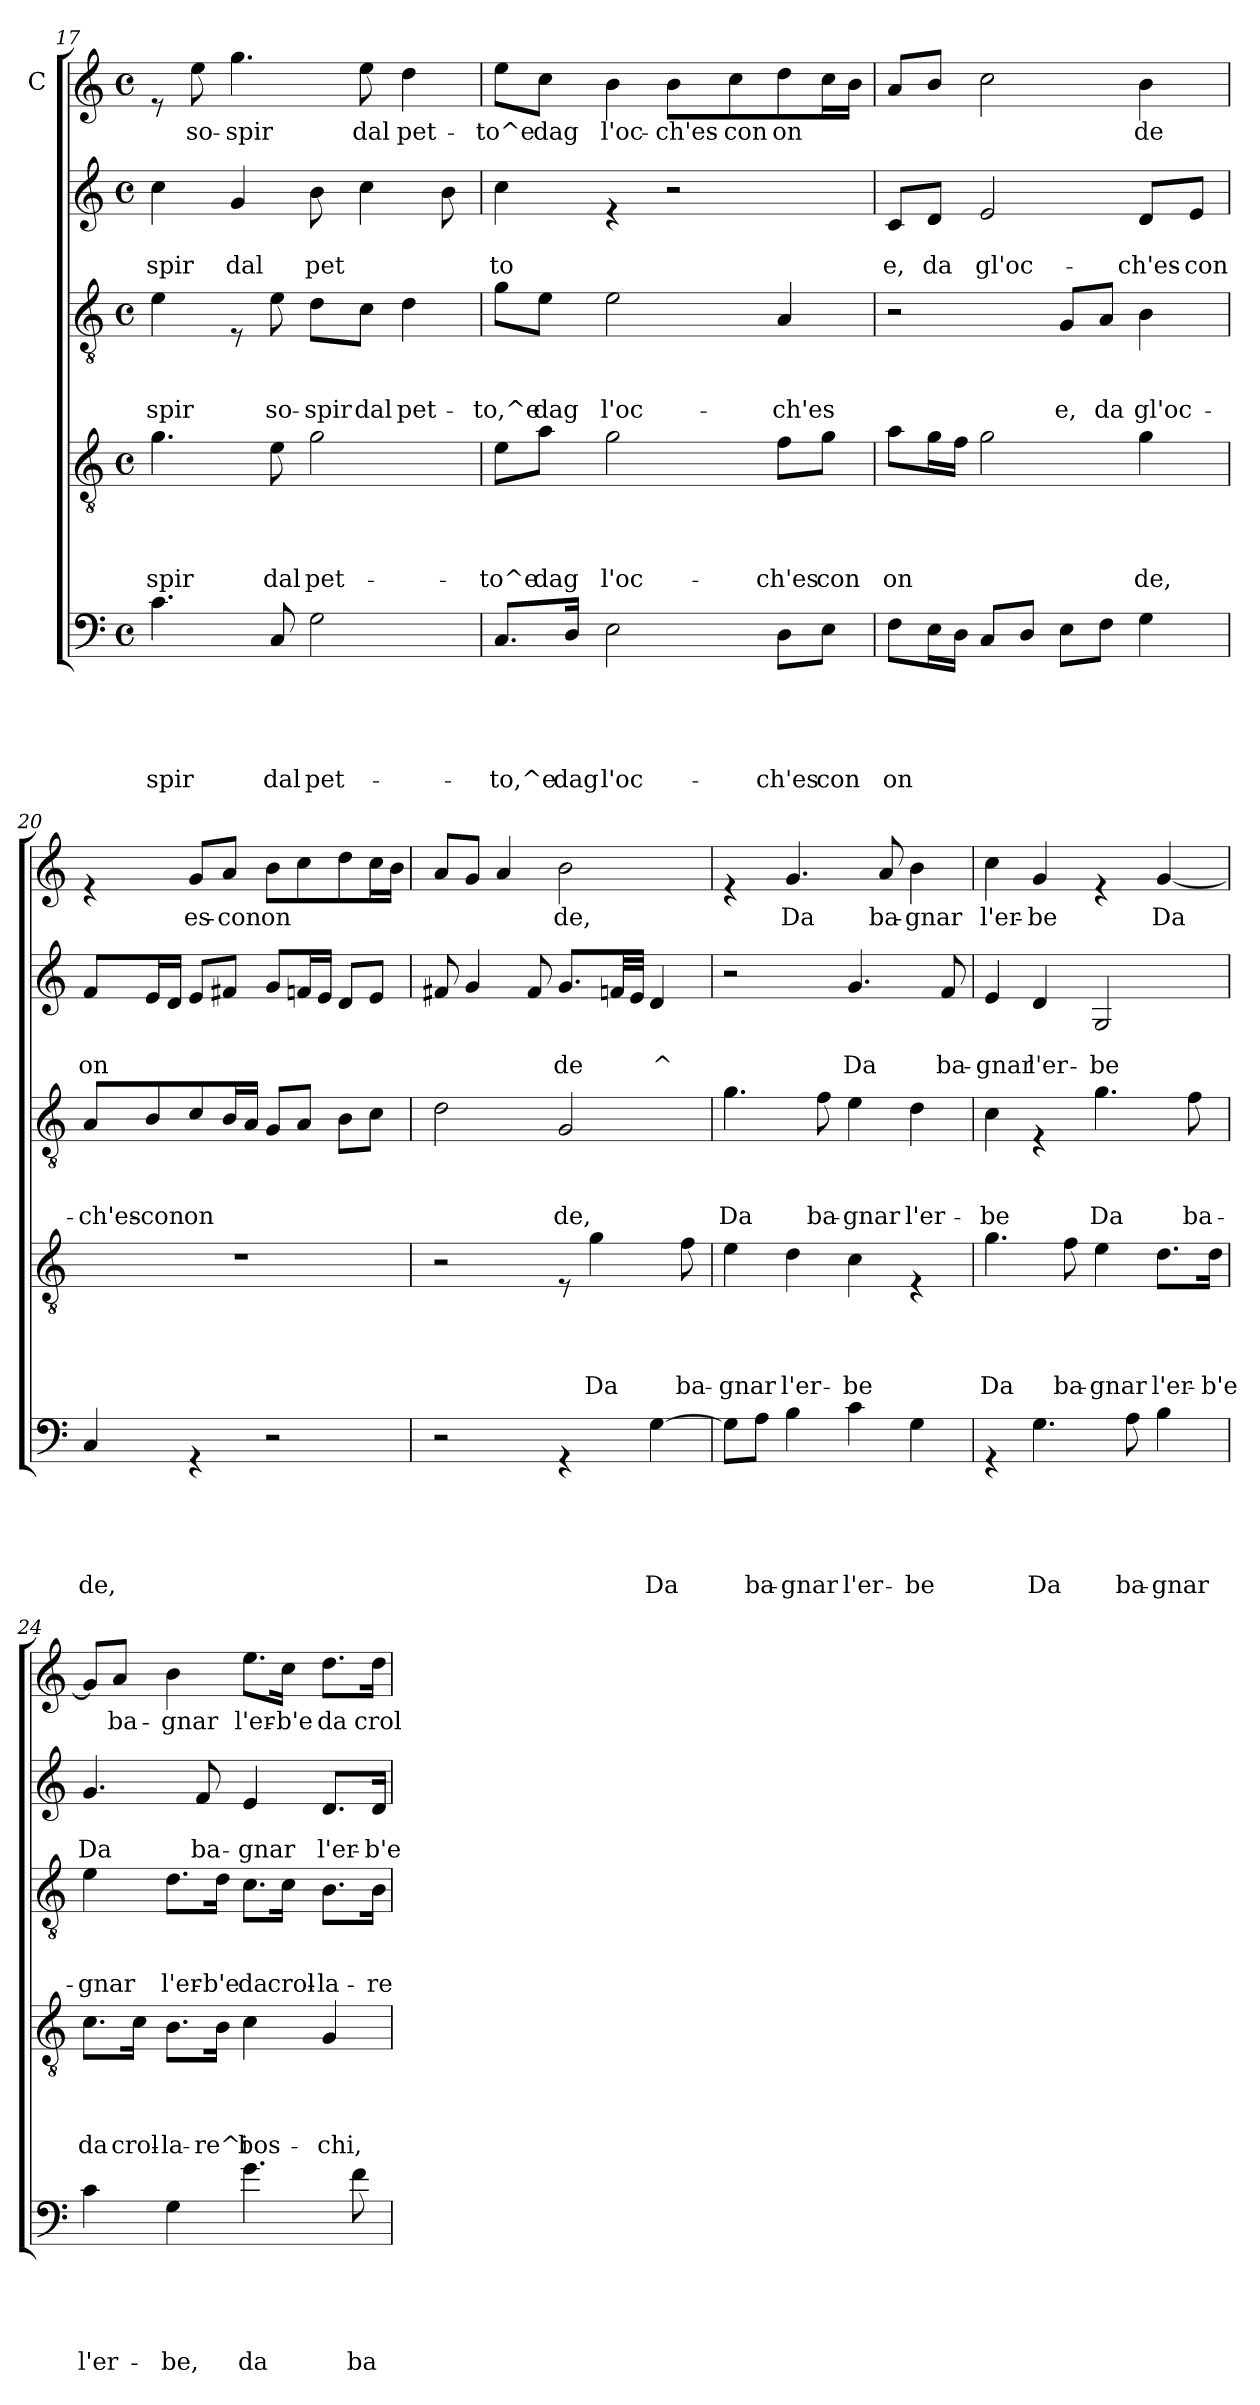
**kern	**text	**text	**text	**text	**text	**kern	**text	**text	**text	**text	**kern	**text	**text	**text	**kern	**text	**text	**kern	**text
*part5	*part5	*part5	*part5	*part5	*part5	*part4	*part4	*part4	*part4	*part4	*part3	*part3	*part3	*part3	*part2	*part2	*part2	*part1	*part1
*staff5	*staff5	*staff5	*staff5	*staff5	*staff5	*staff4	*staff4	*staff4	*staff4	*staff4	*staff3	*staff3	*staff3	*staff3	*staff2	*staff2	*staff2	*staff1	*staff1
*	*	*	*	*	*	*	*	*	*	*	*	*	*	*	*	*	*	*I"C	*
*clefF4	*	*	*	*	*	*clefGv2	*	*	*	*	*clefGv2	*	*	*	*clefG2	*	*	*clefG2	*
*k[]	*	*	*	*	*	*k[]	*	*	*	*	*k[]	*	*	*	*k[]	*	*	*k[]	*
*C:	*	*	*	*	*	*C:	*	*	*	*	*C:	*	*	*	*C:	*	*	*C:	*
*M4/4	*	*	*	*	*	*M4/4	*	*	*	*	*M4/4	*	*	*	*M4/4	*	*	*M4/4	*
*met(c)	*	*	*	*	*	*met(c)	*	*	*	*	*met(c)	*	*	*	*met(c)	*	*	*met(c)	*
=17	=17	=17	=17	=17	=17	=17	=17	=17	=17	=17	=17	=17	=17	=17	=17	=17	=17	=17	=17
!	!	!	!	!	!LO:LY:b	!	!	!	!	!LO:LY:b	!	!	!	!LO:LY:b	!	!	!LO:LY:b	!	!
4.c\	.	.	.	.	-spir	4.g\	.	.	.	-spir	4e\	.	.	-spir	4cc\	.	-spir	8re	.
!	!	!	!	!	!	!	!	!	!	!	!	!	!	!	!	!	!	!	!LO:LY:b
.	.	.	.	.	.	.	.	.	.	.	.	.	.	.	.	.	.	8ee\	so-
!	!	!	!	!	!	!	!	!	!	!	!	!	!	!	!	!	!LO:LY:b	!	!LO:LY:b
.	.	.	.	.	.	.	.	.	.	.	8rE	.	.	.	4g/	.	dal	4.gg\	-spir
!	!	!	!	!	!LO:LY:b	!	!	!	!	!LO:LY:b	!	!	!	!LO:LY:b	!	!	!	!	!
8C/	.	.	.	.	dal	8e\	.	.	.	dal	8e\	.	.	so-	.	.	.	.	.
!	!	!	!	!	!LO:LY:b	!	!	!	!	!LO:LY:b	!	!	!	!LO:LY:b	!	!	!LO:LY:b	!	!
2G\	.	.	.	.	pet-	2g\	.	.	.	pet-	8d\L	.	.	-spir	8b\	.	pet	.	.
!	!	!	!	!	!	!	!	!	!	!	!	!	!	!LO:LY:b	!	!	!	!	!LO:LY:b
.	.	.	.	.	.	.	.	.	.	.	8c\J	.	.	dal	4cc\	.	.	8ee\	dal
!	!	!	!	!	!	!	!	!	!	!	!	!	!	!LO:LY:b	!	!	!	!	!LO:LY:b
.	.	.	.	.	.	.	.	.	.	.	4d\	.	.	pet-	.	.	.	4dd\	pet-
.	.	.	.	.	.	.	.	.	.	.	.	.	.	.	8b\	.	.	.	.
=18	=18	=18	=18	=18	=18	=18	=18	=18	=18	=18	=18	=18	=18	=18	=18	=18	=18	=18	=18
!	!	!	!	!	!LO:LY:b	!	!	!	!	!LO:LY:b	!	!	!	!LO:LY:b	!	!	!LO:LY:b	!	!LO:LY:b
8.C/L	.	.	.	.	-to,^e	8e\L	.	.	.	-to^e	8g\L	.	.	-to,^e	4cc\	.	to	8ee\L	-to^e
!	!	!	!	!	!	!	!	!	!	!LO:LY:b	!	!	!	!LO:LY:b	!	!	!	!	!LO:LY:b
.	.	.	.	.	.	8a\J	.	.	.	dag	8e\J	.	.	dag	.	.	.	8cc\J	dag
!	!	!	!	!	!LO:LY:b	!	!	!	!	!	!	!	!	!	!	!	!	!	!
16D/Jk	.	.	.	.	dag	.	.	.	.	.	.	.	.	.	.	.	.	.	.
!	!	!	!	!	!LO:LY:b	!	!	!	!	!LO:LY:b	!	!	!	!LO:LY:b	!	!	!	!	!LO:LY:b
2E\	.	.	.	.	l'oc-	2g\	.	.	.	l'oc-	2e\	.	.	l'oc-	4re	.	.	4b\	l'oc-
!	!	!	!	!	!	!	!	!	!	!	!	!	!	!	!	!	!	!	!LO:LY:b
.	.	.	.	.	.	.	.	.	.	.	.	.	.	.	2r	.	.	8b\L	-ch'es-
!	!	!	!	!	!	!	!	!	!	!	!	!	!	!	!	!	!	!	!LO:LY:b
.	.	.	.	.	.	.	.	.	.	.	.	.	.	.	.	.	.	8cc\	-con
!	!	!	!	!	!LO:LY:b	!	!	!	!	!LO:LY:b	!	!	!	!LO:LY:b	!	!	!	!	!LO:LY:b
8D\L	.	.	.	.	-ch'es	8f\L	.	.	.	-ch'es	4A/	.	.	-ch'es	.	.	.	8dd\	on
!	!	!	!	!	!LO:LY:b	!	!	!	!	!LO:LY:b	!	!	!	!	!	!	!	!	!
8E\J	.	.	.	.	con	8g\J	.	.	.	con	.	.	.	.	.	.	.	16cc\L	.
.	.	.	.	.	.	.	.	.	.	.	.	.	.	.	.	.	.	16b\JJ	.
!!LO:LB:g=z
=19	=19	=19	=19	=19	=19	=19	=19	=19	=19	=19	=19	=19	=19	=19	=19	=19	=19	=19	=19
!	!	!	!	!	!LO:LY:b	!	!	!	!	!LO:LY:b	!	!	!	!	!	!	!LO:LY:b	!	!
8F\L	.	.	.	.	on	8a\L	.	.	.	on	2r	.	.	.	8c/L	.	e,	8a/L	.
!	!	!	!	!	!	!	!	!	!	!	!	!	!	!	!	!	!LO:LY:b	!	!
16E\L	.	.	.	.	.	16g\L	.	.	.	.	.	.	.	.	8d/J	.	da	8b/J	.
16D\JJ	.	.	.	.	.	16f\JJ	.	.	.	.	.	.	.	.	.	.	.	.	.
!	!	!	!	!	!	!	!	!	!	!	!	!	!	!	!	!	!LO:LY:b	!	!
8C/L	.	.	.	.	.	2g\	.	.	.	.	.	.	.	.	2e/	.	gl'oc-	2cc\	.
8D/J	.	.	.	.	.	.	.	.	.	.	.	.	.	.	.	.	.	.	.
!	!	!	!	!	!	!	!	!	!	!	!	!	!	!LO:LY:b	!	!	!	!	!
8E\L	.	.	.	.	.	.	.	.	.	.	8G/L	.	.	e,	.	.	.	.	.
!	!	!	!	!	!	!	!	!	!	!	!	!	!	!LO:LY:b	!	!	!	!	!
8F\J	.	.	.	.	.	.	.	.	.	.	8A/J	.	.	da	.	.	.	.	.
!	!	!	!	!	!	!	!	!	!	!LO:LY:b	!	!	!	!LO:LY:b	!	!	!LO:LY:b	!	!LO:LY:b
4G\	.	.	.	.	.	4g\	.	.	.	de,	4B\	.	.	gl'oc-	8d/L	.	-ch'es-	4b\	de
!	!	!	!	!	!	!	!	!	!	!	!	!	!	!	!	!	!LO:LY:b	!	!
.	.	.	.	.	.	.	.	.	.	.	.	.	.	.	8e/J	.	-con	.	.
=20	=20	=20	=20	=20	=20	=20	=20	=20	=20	=20	=20	=20	=20	=20	=20	=20	=20	=20	=20
!	!	!	!	!	!LO:LY:b	!	!	!	!	!	!	!	!	!LO:LY:b	!	!	!LO:LY:b	!	!
4C/	.	.	.	.	de,	1r	.	.	.	.	8A/L	.	.	-ch'es-	8f/L	.	on	4re	.
!	!	!	!	!	!	!	!	!	!	!	!	!	!	!LO:LY:b	!	!	!	!	!
.	.	.	.	.	.	.	.	.	.	.	8B/	.	.	-con	16e/L	.	.	.	.
.	.	.	.	.	.	.	.	.	.	.	.	.	.	.	16d/JJ	.	.	.	.
!	!	!	!	!	!	!	!	!	!	!	!	!	!	!LO:LY:b	!	!	!	!	!LO:LY:b
4rGG	.	.	.	.	.	.	.	.	.	.	8c/	.	.	on	8e/L	.	.	8g/L	es-
!	!	!	!	!	!	!	!	!	!	!	!	!	!	!	!	!	!	!	!LO:LY:b
.	.	.	.	.	.	.	.	.	.	.	16B/L	.	.	.	8f#X/J	.	.	8a/J	-con
.	.	.	.	.	.	.	.	.	.	.	16A/JJ	.	.	.	.	.	.	.	.
!	!	!	!	!	!	!	!	!	!	!	!	!	!	!	!	!	!	!	!LO:LY:b
2r	.	.	.	.	.	.	.	.	.	.	8G/L	.	.	.	8g/L	.	.	8b\L	on
.	.	.	.	.	.	.	.	.	.	.	8A/J	.	.	.	16fn/L	.	.	8cc\	.
.	.	.	.	.	.	.	.	.	.	.	.	.	.	.	16e/JJ	.	.	.	.
.	.	.	.	.	.	.	.	.	.	.	8B\L	.	.	.	8d/L	.	.	8dd\	.
.	.	.	.	.	.	.	.	.	.	.	8c\J	.	.	.	8e/J	.	.	16cc\L	.
.	.	.	.	.	.	.	.	.	.	.	.	.	.	.	.	.	.	16b\JJ	.
=21	=21	=21	=21	=21	=21	=21	=21	=21	=21	=21	=21	=21	=21	=21	=21	=21	=21	=21	=21
2r	.	.	.	.	.	2r	.	.	.	.	2d\	.	.	.	8f#X/	.	.	8a/L	.
.	.	.	.	.	.	.	.	.	.	.	.	.	.	.	4g/	.	.	8g/J	.
.	.	.	.	.	.	.	.	.	.	.	.	.	.	.	.	.	.	4a/	.
.	.	.	.	.	.	.	.	.	.	.	.	.	.	.	8f#/	.	.	.	.
!	!	!	!	!	!	!	!	!	!	!	!	!	!	!LO:LY:b	!	!	!LO:LY:b	!	!LO:LY:b
4rGG	.	.	.	.	.	8rE	.	.	.	.	2G/	.	.	de,	8.g/L	.	de	2b\	de,
!	!	!	!	!	!	!	!	!	!	!LO:LY:b	!	!	!	!	!	!	!	!	!
.	.	.	.	.	.	4g\	.	.	.	Da	.	.	.	.	.	.	.	.	.
.	.	.	.	.	.	.	.	.	.	.	.	.	.	.	32fn/LL	.	.	.	.
.	.	.	.	.	.	.	.	.	.	.	.	.	.	.	32e/JJJ	.	.	.	.
!	!	!	!	!	!LO:LY:b	!	!	!	!	!	!	!	!	!	!	!	!LO:LY:b	!	!
[>4G\	.	.	.	.	Da	.	.	.	.	.	.	.	.	.	4d/	.	^	.	.
!	!	!	!	!	!	!	!	!	!	!LO:LY:b	!	!	!	!	!	!	!	!	!
.	.	.	.	.	.	8f\	.	.	.	ba-	.	.	.	.	.	.	.	.	.
!!LO:LB:g=z
=22	=22	=22	=22	=22	=22	=22	=22	=22	=22	=22	=22	=22	=22	=22	=22	=22	=22	=22	=22
!	!	!	!	!	!	!	!	!	!	!LO:LY:b	!	!	!	!LO:LY:b	!	!	!	!	!
8G\L]	.	.	.	.	.	4e\	.	.	.	-gnar	4.g\	.	.	Da	2r	.	.	4re	.
!	!	!	!	!	!LO:LY:b	!	!	!	!	!	!	!	!	!	!	!	!	!	!
8A\J	.	.	.	.	ba-	.	.	.	.	.	.	.	.	.	.	.	.	.	.
!	!	!	!	!	!LO:LY:b	!	!	!	!	!LO:LY:b	!	!	!	!	!	!	!	!	!LO:LY:b
4B\	.	.	.	.	-gnar	4d\	.	.	.	l'er-	.	.	.	.	.	.	.	4.g/	Da
!	!	!	!	!	!	!	!	!	!	!	!	!	!	!LO:LY:b	!	!	!	!	!
.	.	.	.	.	.	.	.	.	.	.	8f\	.	.	ba-	.	.	.	.	.
!	!	!	!	!	!LO:LY:b	!	!	!	!	!LO:LY:b	!	!	!	!LO:LY:b	!	!	!LO:LY:b	!	!
4c\	.	.	.	.	l'er-	4c\	.	.	.	-be	4e\	.	.	-gnar	4.g/	.	Da	.	.
!	!	!	!	!	!	!	!	!	!	!	!	!	!	!	!	!	!	!	!LO:LY:b
.	.	.	.	.	.	.	.	.	.	.	.	.	.	.	.	.	.	8a/	ba-
!	!	!	!	!	!LO:LY:b	!	!	!	!	!	!	!	!	!LO:LY:b	!	!	!	!	!LO:LY:b
4G\	.	.	.	.	-be	4rE	.	.	.	.	4d\	.	.	l'er-	.	.	.	4b\	-gnar
!	!	!	!	!	!	!	!	!	!	!	!	!	!	!	!	!	!LO:LY:b	!	!
.	.	.	.	.	.	.	.	.	.	.	.	.	.	.	8f/	.	ba-	.	.
=23	=23	=23	=23	=23	=23	=23	=23	=23	=23	=23	=23	=23	=23	=23	=23	=23	=23	=23	=23
!	!	!	!	!	!	!	!	!	!	!LO:LY:b	!	!	!	!LO:LY:b	!	!	!LO:LY:b	!	!LO:LY:b
4rGG	.	.	.	.	.	4.g\	.	.	.	Da	4c\	.	.	-be	4e/	.	-gnar	4cc\	l'er-
!	!	!	!	!	!LO:LY:b	!	!	!	!	!	!	!	!	!	!	!	!LO:LY:b	!	!LO:LY:b
4.G\	.	.	.	.	Da	.	.	.	.	.	4rE	.	.	.	4d/	.	l'er-	4g/	-be
!	!	!	!	!	!	!	!	!	!	!LO:LY:b	!	!	!	!	!	!	!	!	!
.	.	.	.	.	.	8f\	.	.	.	ba-	.	.	.	.	.	.	.	.	.
!	!	!	!	!	!	!	!	!	!	!LO:LY:b	!	!	!	!LO:LY:b	!	!	!LO:LY:b	!	!
.	.	.	.	.	.	4e\	.	.	.	-gnar	4.g\	.	.	Da	2G/	.	-be	4re	.
!	!	!	!	!	!LO:LY:b	!	!	!	!	!	!	!	!	!	!	!	!	!	!
8A\	.	.	.	.	ba-	.	.	.	.	.	.	.	.	.	.	.	.	.	.
!	!	!	!	!	!LO:LY:b	!	!	!	!	!LO:LY:b	!	!	!	!	!	!	!	!	!LO:LY:b
4B\	.	.	.	.	-gnar	8.d\L	.	.	.	l'er-	.	.	.	.	.	.	.	[<4g/	Da
!	!	!	!	!	!	!	!	!	!	!	!	!	!	!LO:LY:b	!	!	!	!	!
.	.	.	.	.	.	.	.	.	.	.	8f\	.	.	ba-	.	.	.	.	.
!	!	!	!	!	!	!	!	!	!	!LO:LY:b	!	!	!	!	!	!	!	!	!
.	.	.	.	.	.	16d\Jk	.	.	.	-b'e	.	.	.	.	.	.	.	.	.
=24	=24	=24	=24	=24	=24	=24	=24	=24	=24	=24	=24	=24	=24	=24	=24	=24	=24	=24	=24
!	!	!	!	!	!LO:LY:b	!	!	!	!	!LO:LY:b	!	!	!	!LO:LY:b	!	!	!LO:LY:b	!	!
4c\	.	.	.	.	l'er-	8.c\L	.	.	.	da	4e\	.	.	-gnar	4.g/	.	Da	8g/L]	.
!	!	!	!	!	!	!	!	!	!	!	!	!	!	!	!	!	!	!	!LO:LY:b
.	.	.	.	.	.	.	.	.	.	.	.	.	.	.	.	.	.	8a/J	ba-
!	!	!	!	!	!	!	!	!	!	!LO:LY:b	!	!	!	!	!	!	!	!	!
.	.	.	.	.	.	16c\Jk	.	.	.	crol-	.	.	.	.	.	.	.	.	.
!	!	!	!	!	!LO:LY:b	!	!	!	!	!LO:LY:b	!	!	!	!LO:LY:b	!	!	!	!	!LO:LY:b
4G\	.	.	.	.	-be,	8.B\L	.	.	.	-la-	8.d\L	.	.	l'er-	.	.	.	4b\	-gnar
!	!	!	!	!	!	!	!	!	!	!	!	!	!	!	!	!	!LO:LY:b	!	!
.	.	.	.	.	.	.	.	.	.	.	.	.	.	.	8f/	.	ba-	.	.
!	!	!	!	!	!	!	!	!	!	!LO:LY:b	!	!	!	!LO:LY:b	!	!	!	!	!
.	.	.	.	.	.	16B\Jk	.	.	.	-re^i	16d\Jk	.	.	-b'e	.	.	.	.	.
!	!	!	!	!	!LO:LY:b	!	!	!	!	!LO:LY:b	!	!	!	!LO:LY:b	!	!	!LO:LY:b	!	!LO:LY:b
4.g\	.	.	.	.	da	4c\	.	.	.	bos-	8.c\L	.	.	da	4e/	.	-gnar	8.ee\L	l'er-
!	!	!	!	!	!	!	!	!	!	!	!	!	!	!LO:LY:b	!	!	!	!	!LO:LY:b
.	.	.	.	.	.	.	.	.	.	.	16c\Jk	.	.	crol-	.	.	.	16cc\Jk	-b'e
!	!	!	!	!	!	!	!	!	!	!LO:LY:b	!	!	!	!LO:LY:b	!	!	!LO:LY:b	!	!LO:LY:b
.	.	.	.	.	.	4G/	.	.	.	-chi,	8.B\L	.	.	-la-	8.d/L	.	l'er-	8.dd\L	da
!	!	!	!	!	!LO:LY:b	!	!	!	!	!	!	!	!	!	!	!	!	!	!
8f\	.	.	.	.	ba-	.	.	.	.	.	.	.	.	.	.	.	.	.	.
!	!	!	!	!	!	!	!	!	!	!	!	!	!	!LO:LY:b	!	!	!LO:LY:b	!	!LO:LY:b
.	.	.	.	.	.	.	.	.	.	.	16B\Jk	.	.	-re	16d/Jk	.	-b'e	16dd\Jk	crol-
=	=	=	=	=	=	=	=	=	=	=	=	=	=	=	=	=	=	=	=
*-	*-	*-	*-	*-	*-	*-	*-	*-	*-	*-	*-	*-	*-	*-	*-	*-	*-	*-	*-
